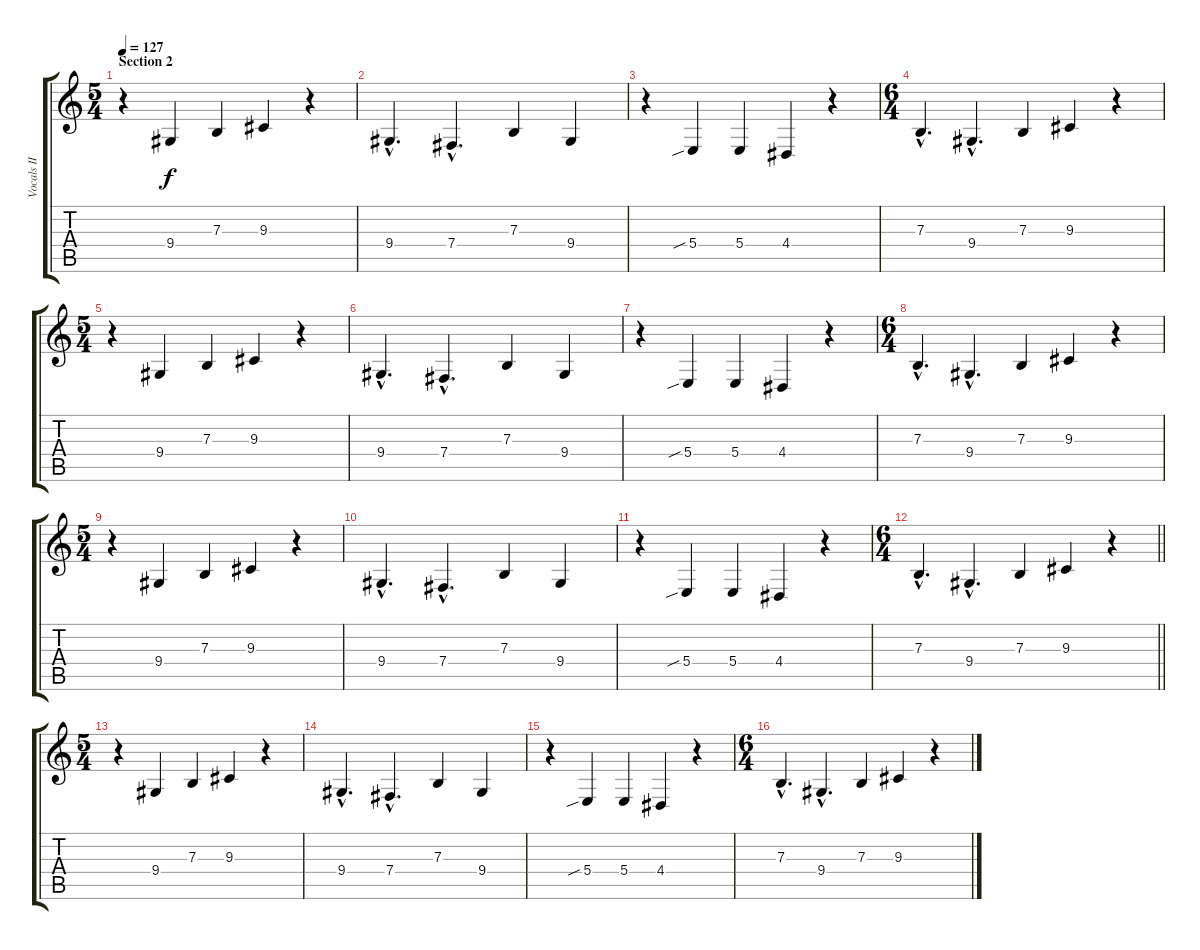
\track ("Vocals II" "Vocals II") {instrument clarinet}
\staff {score tabs}
\tuning (Db4 Ab3 E3 B2 Gb2 Db2) {hide}
\ts (5 4)
\section ("" "Section 2")
\tempo 127
\clef g2
\ks c
r.4{dy f volume 12} 9.4.4 7.3.4 9.3.4 r.4 |
9.4{hac}.4{d} 7.4{hac}.4{d} 7.3.4 9.4.4 |
r.4 5.4{sib}.4 5.4.4 4.4.4 r.4 |
\ts (6 4)
7.3{hac}.4{d} 9.4{hac}.4{d} 7.3.4 9.3.4 r.4 |
\ts (5 4)
r.4 9.4.4 7.3.4 9.3.4 r.4 |
9.4{hac}.4{d} 7.4{hac}.4{d} 7.3.4 9.4.4 |
r.4 5.4{sib}.4 5.4.4 4.4.4 r.4 |
\ts (6 4)
7.3{hac}.4{d} 9.4{hac}.4{d} 7.3.4 9.3.4 r.4 |
\ts (5 4)
r.4 9.4.4 7.3.4 9.3.4 r.4 |
9.4{hac}.4{d} 7.4{hac}.4{d} 7.3.4 9.4.4 |
r.4 5.4{sib}.4 5.4.4 4.4.4 r.4 |
\ts (6 4)
\barLineRight lightlight
7.3{hac}.4{d} 9.4{hac}.4{d} 7.3.4 9.3.4 r.4 |
\ts (5 4)
r.4 9.4.4 7.3.4 9.3.4 r.4 |
9.4{hac}.4{d} 7.4{hac}.4{d} 7.3.4 9.4.4 |
r.4 5.4{sib}.4 5.4.4 4.4.4 r.4 |
\ts (6 4)
7.3{hac}.4{d} 9.4{hac}.4{d} 7.3.4 9.3.4 r.4
